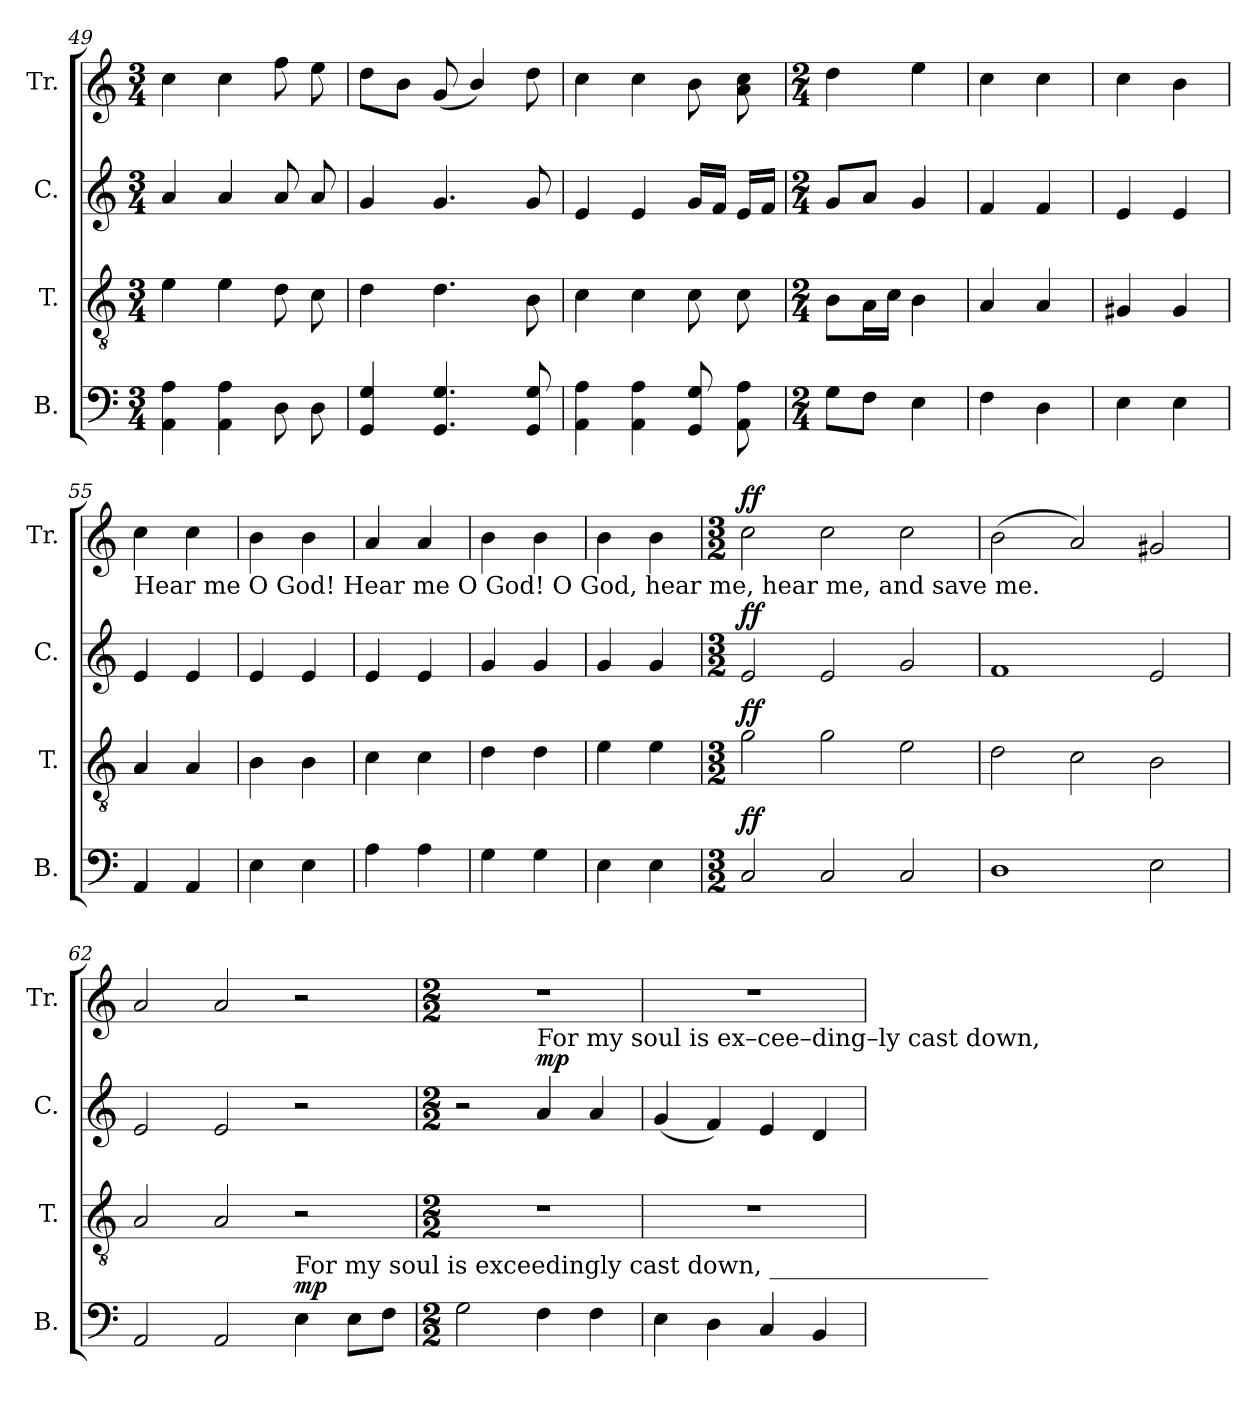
**kern	**dynam	**kern	**dynam	**kern	**dynam	**kern	**dynam
*part4	*part4	*part3	*part3	*part2	*part2	*part1	*part1
*staff4	*staff4	*staff3	*staff3	*staff2	*staff2	*staff1	*staff1
*I"B.	*	*I"T.	*	*I"C.	*	*I"Tr.	*
*I'B.	*	*I'T.	*	*I'C.	*	*I'Tr.	*
*clefF4	*	*clefGv2	*	*clefG2	*	*clefG2	*
*k[]	*	*k[]	*	*k[]	*	*k[]	*
*M3/4	*	*M3/4	*	*M3/4	*	*M3/4	*
=49	=49	=49	=49	=49	=49	=49	=49
4AA\ 4A\	.	4e\	.	4a/	.	4cc\	.
4AA\ 4A\	.	4e\	.	4a/	.	4cc\	.
8D\	.	8d\	.	8a/	.	8ff\	.
8D\	.	8c\	.	8a/	.	8ee\	.
=50	=50	=50	=50	=50	=50	=50	=50
4GG/ 4G/	.	4d\	.	4g/	.	8dd\L	.
.	.	.	.	.	.	8b\J	.
4.GG/ 4.G/	.	4.d\	.	4.g/	.	(8g/	.
.	.	.	.	.	.	4b/)	.
8GG/ 8G/	.	8B\	.	8g/	.	8dd\	.
=51	=51	=51	=51	=51	=51	=51	=51
4AA\ 4A\	.	4c\	.	4e/	.	4cc\	.
4AA\ 4A\	.	4c\	.	4e/	.	4cc\	.
8GG/ 8G/	.	8c\	.	16g/LL	.	8b\	.
.	.	.	.	16f/JJ	.	.	.
8AA\ 8A\	.	8c\	.	16e/LL	.	8a\ 8cc\	.
.	.	.	.	16f/JJ	.	.	.
=52	=52	=52	=52	=52	=52	=52	=52
*M2/4	*	*M2/4	*	*M2/4	*	*M2/4	*
8G\L	.	8B\L	.	8g/L	.	4dd\	.
8F\J	.	16A\L	.	8a/J	.	.	.
.	.	16c\JJ	.	.	.	.	.
4E\	.	4B\	.	4g/	.	4ee\	.
=53	=53	=53	=53	=53	=53	=53	=53
4F\	.	4A/	.	4f/	.	4cc\	.
4D\	.	4A/	.	4f/	.	4cc\	.
=54	=54	=54	=54	=54	=54	=54	=54
4E\	.	4G#X/	.	4e/	.	4cc\	.
4E\	.	4G#/	.	4e/	.	4b\	.
=55	=55	=55	=55	=55	=55	=55	=55
!	!	!	!	!LO:TX:a:t=Hear me O God! Hear me O God! O God,   hear me, hear  me,  and  save  me.	!	!	!
4AA/	.	4A/	.	4e/	.	4cc\	.
4AA/	.	4A/	.	4e/	.	4cc\	.
=56	=56	=56	=56	=56	=56	=56	=56
4E\	.	4B\	.	4e/	.	4b\	.
4E\	.	4B\	.	4e/	.	4b\	.
=57	=57	=57	=57	=57	=57	=57	=57
4A\	.	4c\	.	4e/	.	4a/	.
4A\	.	4c\	.	4e/	.	4a/	.
=58	=58	=58	=58	=58	=58	=58	=58
4G\	.	4d\	.	4g/	.	4b\	.
4G\	.	4d\	.	4g/	.	4b\	.
=59	=59	=59	=59	=59	=59	=59	=59
4E\	.	4e\	.	4g/	.	4b\	.
4E\	.	4e\	.	4g/	.	4b\	.
=60	=60	=60	=60	=60	=60	=60	=60
*M3/2	*	*M3/2	*	*M3/2	*	*M3/2	*
!	!LO:DY:a	!	!LO:DY:a	!	!LO:DY:a	!	!LO:DY:a
2C/	ff	2g\	ff	2e/	ff	2cc\	ff
2C/	.	2g\	.	2e/	.	2cc\	.
2C/	.	2e\	.	2g/	.	2cc\	.
=61	=61	=61	=61	=61	=61	=61	=61
1D	.	2d\	.	1f	.	(2b\	.
.	.	2c\	.	.	.	2a/)	.
2E\	.	2B\	.	2e/	.	2g#X/	.
=62	=62	=62	=62	=62	=62	=62	=62
2AA/	.	2A/	.	2e/	.	2a/	.
2AA/	.	2A/	.	2e/	.	2a/	.
!LO:TX:a:t=For  my       soul  is   exceedingly cast  down, __________________	!	!	!	!	!	!	!
!	!LO:DY:a	!	!	!	!	!	!
4E\	mp	2r	.	2r	.	2r	.
8E\L	.	.	.	.	.	.	.
8F\J	.	.	.	.	.	.	.
=63	=63	=63	=63	=63	=63	=63	=63
*M2/2	*	*M2/2	*	*M2/2	*	*M2/2	*
2G\	.	1r	.	2r	.	1r	.
!	!	!	!	!LO:TX:a:t=For my  soul    is  ex–cee–ding–ly  cast down,	!	!	!
!	!	!	!	!	!LO:DY:a	!	!
4F\	.	.	.	4a/	mp	.	.
4F\	.	.	.	4a/	.	.	.
=64	=64	=64	=64	=64	=64	=64	=64
4E\	.	1r	.	(4g/	.	1r	.
4D\	.	.	.	4f/)	.	.	.
4C/	.	.	.	4e/	.	.	.
4BB/	.	.	.	4d/	.	.	.
=	=	=	=	=	=	=	=
*-	*-	*-	*-	*-	*-	*-	*-
